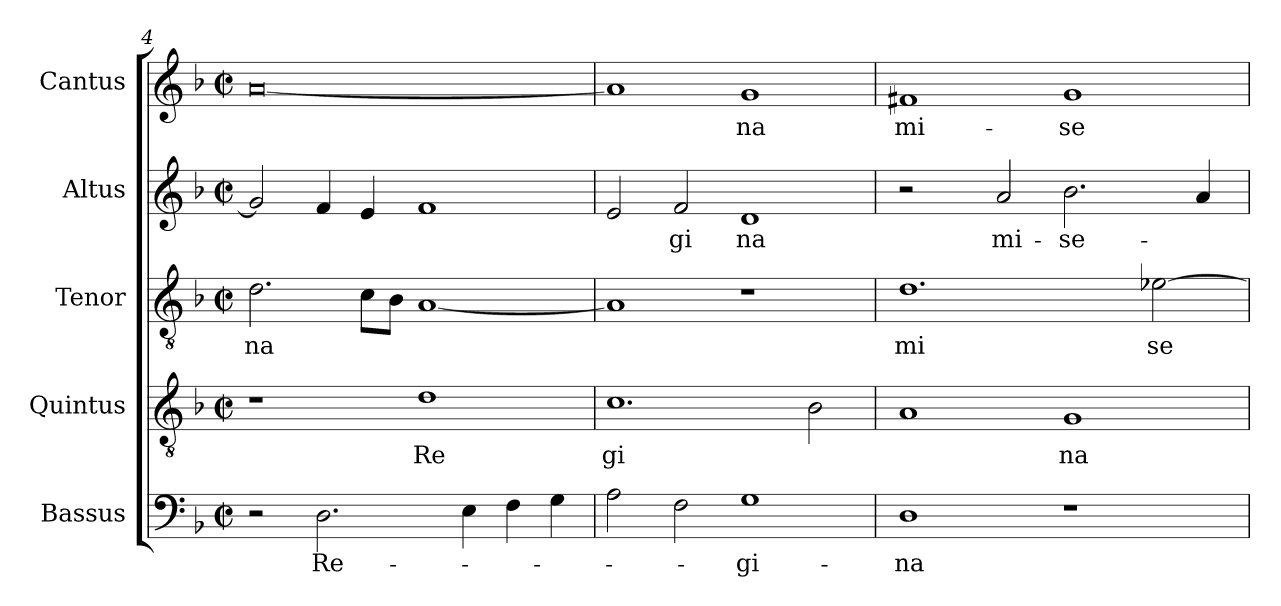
**kern	**text	**kern	**text	**kern	**text	**kern	**text	**kern	**text
*part5	*part5	*part4	*part4	*part3	*part3	*part2	*part2	*part1	*part1
*staff5	*staff5	*staff4	*staff4	*staff3	*staff3	*staff2	*staff2	*staff1	*staff1
*I"Bassus	*	*I"Quintus	*	*I"Tenor	*	*I"Altus	*	*I"Cantus	*
*clefF4	*	*clefGv2	*	*clefGv2	*	*clefG2	*	*clefG2	*
*k[b-]	*	*k[b-]	*	*k[b-]	*	*k[b-]	*	*k[b-]	*
*F:	*	*F:	*	*F:	*	*F:	*	*F:	*
*M2/2	*	*M2/2	*	*M2/2	*	*M2/2	*	*M2/2	*
*met(c|)	*	*met(c|)	*	*met(c|)	*	*met(c|)	*	*met(c|)	*
=4	=4	=4	=4	=4	=4	=4	=4	=4	=4
!	!	!	!	!	!LO:LY:b:cj	!	!	!	!
2r	.	1r	.	2.d\	-na	2g/]	.	[<0a	.
!	!LO:LY:b	!	!	!	!	!	!	!	!
2.D\	Re-	.	.	.	.	4f/	.	.	.
.	.	.	.	8c\L	.	4e/	.	.	.
.	.	.	.	8B-\J	.	.	.	.	.
!	!	!	!LO:LY:b:cj	!	!	!	!	!	!
.	.	1d	Re	[<1A	.	1f	.	.	.
4E\	.	.	.	.	.	.	.	.	.
4F\	.	.	.	.	.	.	.	.	.
4G\	.	.	.	.	.	.	.	.	.
=5	=5	=5	=5	=5	=5	=5	=5	=5	=5
!	!	!	!LO:LY:b:cj	!	!	!	!	!	!
2A\	.	1.c	gi	1A]	.	2e/	.	1a]	.
!	!	!	!	!	!	!	!LO:LY:b:cj	!	!
2F\	.	.	.	.	.	2f/	gi	.	.
!	!LO:LY:b:cj	!	!	!	!	!	!LO:LY:b:cj	!	!LO:LY:b:cj
1G	-gi-	.	.	1r	.	1d	na	1g	na
.	.	2B-\	.	.	.	.	.	.	.
!!LO:LB:g=z
=6	=6	=6	=6	=6	=6	=6	=6	=6	=6
!	!LO:LY:b:cj	!	!	!	!LO:LY:b:cj	!	!	!	!LO:LY:b:cj
*^	*	*	*	*	*	*	*	*	*
1D	4ryy	-na	1A	.	1.d	mi	2r	.	1f#X	mi-
.	32ryy	.	.	.	.	.	.	.	.	.
.	1ryy	.	.	.	.	.	.	.	.	.
!	!	!	!	!	!	!	!	!LO:LY:b:cj	!	!
.	.	.	.	.	.	.	2a/	mi-	.	.
!	!	!	!	!LO:LY:b:cj	!	!	!	!LO:LY:b:cj	!	!LO:LY:b:cj
1r	.	.	1G	na	.	.	2.b-\	-se-	1g	-se-
.	2ryy	.	.	.	.	.	.	.	.	.
!	!	!	!	!	!	!LO:LY:b:cj	!	!	!	!
.	.	.	.	.	[>2e-X\	se	.	.	.	.
.	.	.	.	.	.	.	4a/	.	.	.
.	8..ryy	.	.	.	.	.	.	.	.	.
*v	*v	*	*	*	*	*	*	*	*	*
=	=	=	=	=	=	=	=	=	=
*-	*-	*-	*-	*-	*-	*-	*-	*-	*-
